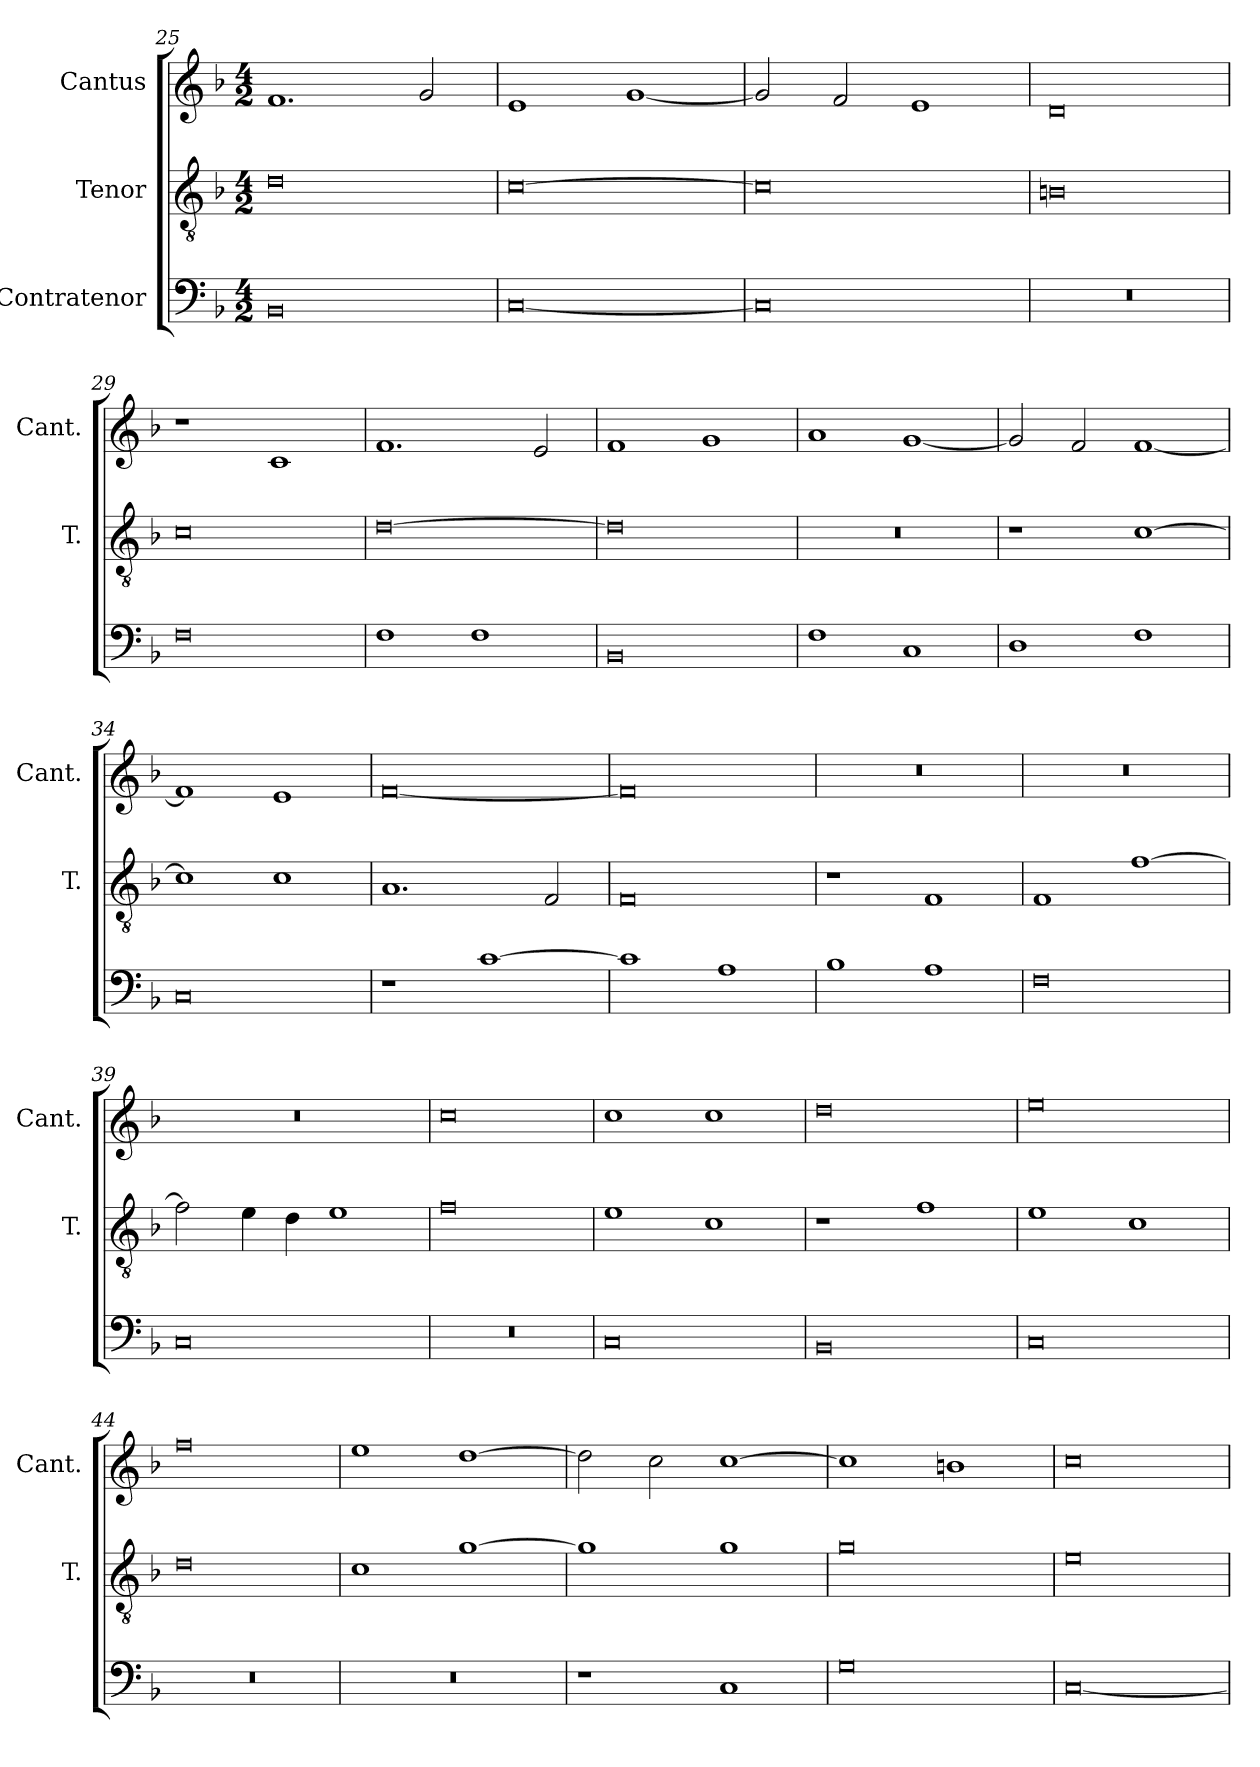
**kern	**kern	**kern
*part3	*part2	*part1
*staff3	*staff2	*staff1
*I"Contratenor	*I"Tenor	*I"Cantus
*	*I'T.	*I'Cant.
*clefF4	*clefGv2	*clefG2
*	*ITrd7c12	*
*k[b-]	*k[b-]	*k[b-]
*F:	*F:	*F:
*M4/2	*M4/2	*M4/2
=25	=25	=25
0BB-/	0D\	1.f/
.	.	2g/
=26	=26	=26
[0C/	[0C\	1e/
.	.	[1g/
=27	=27	=27
0C/]	0C\]	2g/]
.	.	2f/
.	.	1e/
=28	=28	=28
0r	0BBn\	0d/
=29	=29	=29
0F\	0C\	1r
.	.	1c/
=30	=30	=30
1F\	[0D\	1.f/
1F\	.	.
.	.	2e/
=31	=31	=31
0BB-/	0D\]	1f/
.	.	1g/
=32	=32	=32
1F\	0r	1a/
1C/	.	[1g/
=33	=33	=33
1D\	1r	2g/]
.	.	2f/
1F\	[1C\	[1f/
=34	=34	=34
0C/	1C\]	1f/]
.	1C\	1e/
=35	=35	=35
1r	1.AA/	[0f/
[1c\	.	.
.	2FF/	.
=36	=36	=36
1c\]	0FF/	0f/]
1A\	.	.
=37	=37	=37
1B-\	1r	0r
1A\	1FF/	.
=38	=38	=38
0F\	1FF/	0r
.	[1F\	.
=39	=39	=39
0C/	2F\]	0r
.	4E\	.
.	4D\	.
.	1E\	.
=40	=40	=40
0r	0F\	0cc\
=41	=41	=41
0C/	1E\	1cc\
.	1C\	1cc\
=42	=42	=42
0BB-/	1r	0dd\
.	1F\	.
=43	=43	=43
0C/	1E\	0ee\
.	1C\	.
=44	=44	=44
0r	0D\	0ff\
=45	=45	=45
0r	1C\	1ee\
.	[1G\	[1dd\
=46	=46	=46
1r	1G\]	2dd\]
.	.	2cc\
1C/	1G\	[1cc\
=47	=47	=47
0G\	0G\	1cc\]
.	.	1bn\
=48	=48	=48
[0C/	0E\	0cc\
=	=	=
*-	*-	*-
